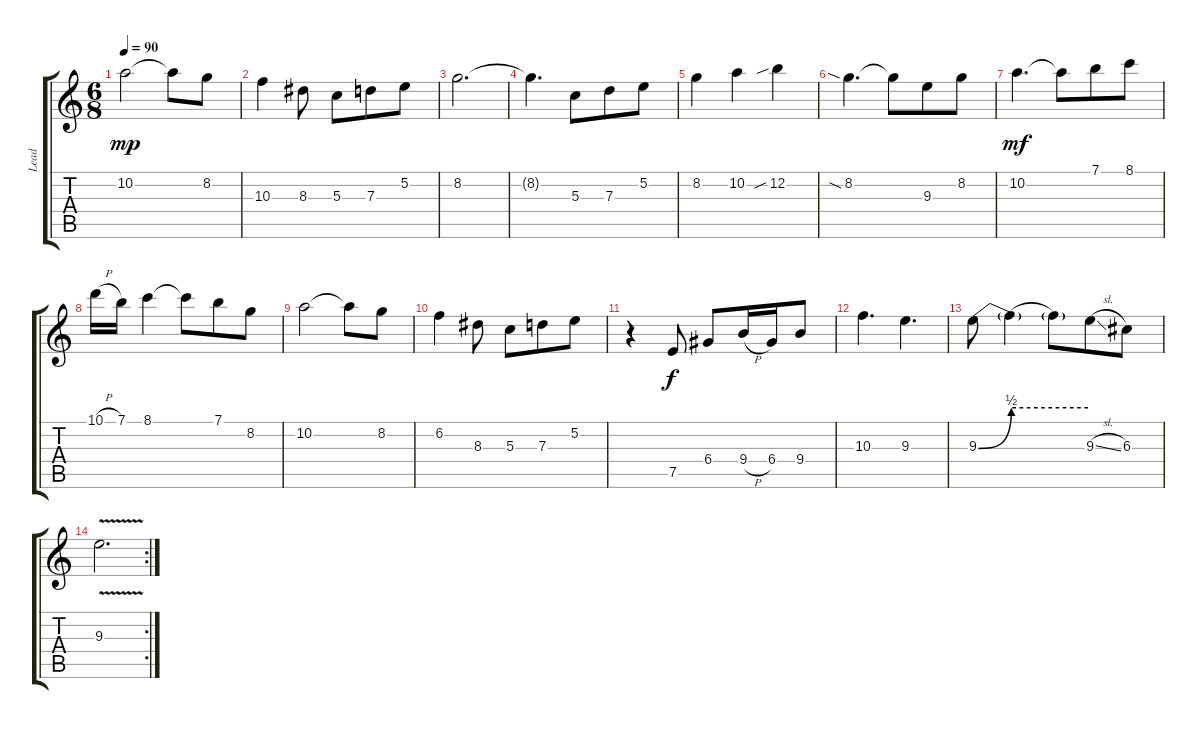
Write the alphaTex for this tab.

\track ("Lead" "Lead") {mute instrument electricguitarjazz}
\staff {score tabs}
\tuning (E4 B3 G3 D3 A2 E2) {hide}
\ts (6 8)
\tempo 90
\clef g2
\ks c
10.2.2{dy mp} 10.2{t}.8 8.2.8 |
10.3.4 8.3.8 5.3.8 7.3.8 5.2.8 |
8.2.2{d} |
8.2{t}.4{d} 5.3.8 7.3.8 5.2.8 |
8.2.4 10.2.4 12.2{sib}.4 |
8.2{sia}.4{d} 8.2{t}.8 9.3.8 8.2.8 |
10.2.4{d dy mf} 10.2{t}.8 7.1.8 8.1.8 |
10.1{h}.16 7.1.16 8.1.4 8.1{t}.8 7.1.8 8.2.8 |
10.2.2 10.2{t}.8 8.2.8 |
6.2.4 8.3.8 5.3.8 7.3.8 5.2.8 |
r.4 7.5.8{dy f} 6.4.8 9.4{h}.16 6.4.16 9.4.8 |
10.3.4{d} 9.3.4{d} |
9.3{be (bend 0 0 60 2)}.8 9.3{be (hold 0 2 60 2) t}.4 9.3{t}.8 9.3{sl}.8 6.3.8 |
\rc 2
9.3{v}.2{d}
